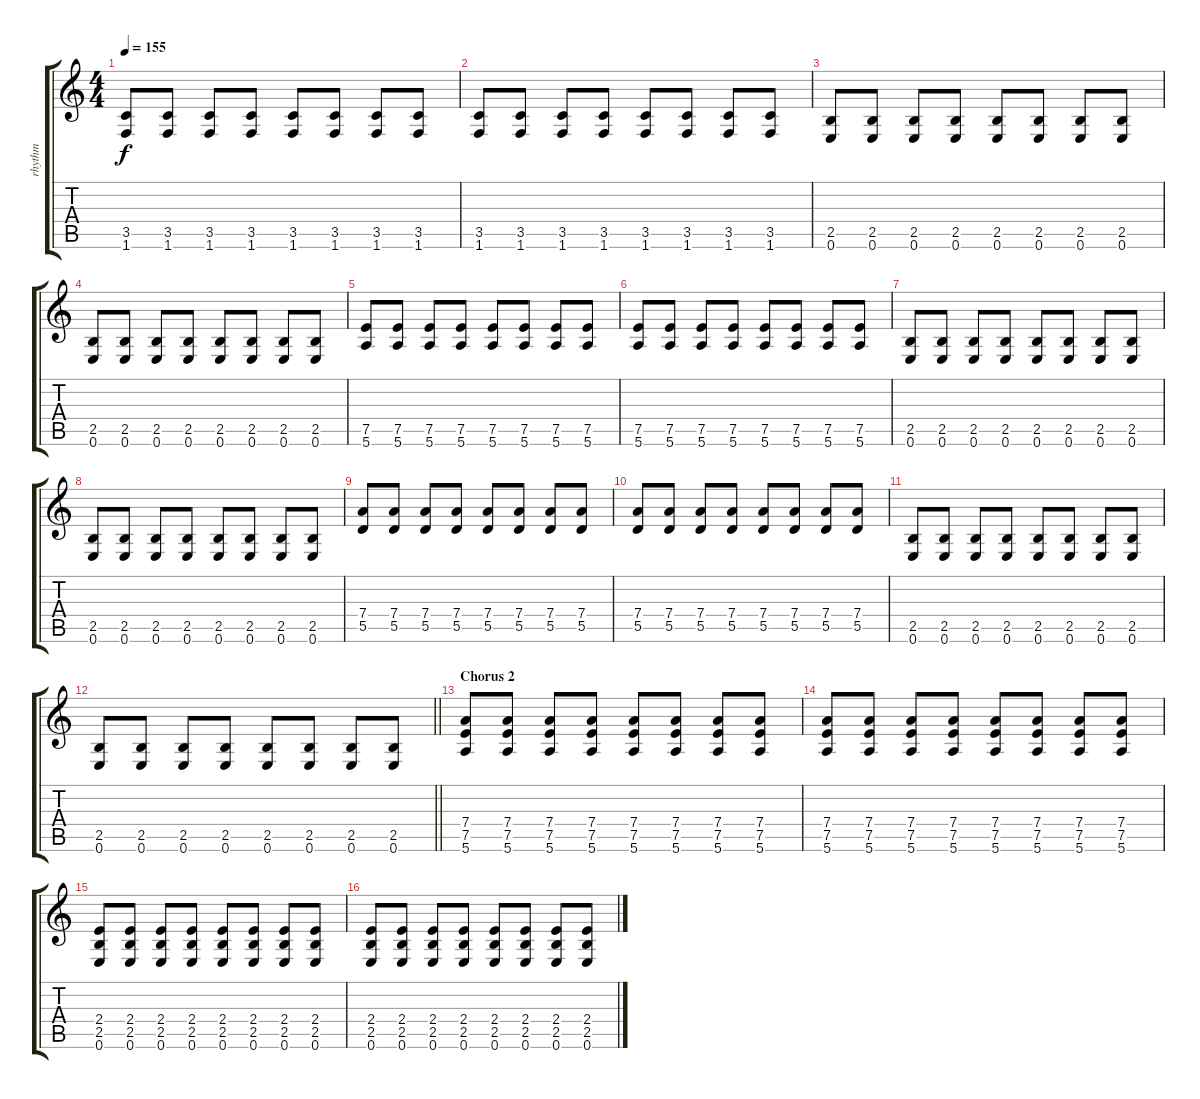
\track ("rhythm" "rhythm") {instrument distortionguitar}
\staff {score tabs}
\tuning (E4 B3 G3 D3 A2 E2) {hide}
\ts (4 4)
\tempo 155
\clef g2
\ks c
(3.5 1.6).8{dy f} (3.5 1.6).8 (3.5 1.6).8 (3.5 1.6).8 (3.5 1.6).8 (3.5 1.6).8 (3.5 1.6).8 (3.5 1.6).8 |
(3.5 1.6).8 (3.5 1.6).8 (3.5 1.6).8 (3.5 1.6).8 (3.5 1.6).8 (3.5 1.6).8 (3.5 1.6).8 (3.5 1.6).8 |
(2.5 0.6).8 (2.5 0.6).8 (2.5 0.6).8 (2.5 0.6).8 (2.5 0.6).8 (2.5 0.6).8 (2.5 0.6).8 (2.5 0.6).8 |
(2.5 0.6).8 (2.5 0.6).8 (2.5 0.6).8 (2.5 0.6).8 (2.5 0.6).8 (2.5 0.6).8 (2.5 0.6).8 (2.5 0.6).8 |
(7.5 5.6).8 (7.5 5.6).8 (7.5 5.6).8 (7.5 5.6).8 (7.5 5.6).8 (7.5 5.6).8 (7.5 5.6).8 (7.5 5.6).8 |
(7.5 5.6).8 (7.5 5.6).8 (7.5 5.6).8 (7.5 5.6).8 (7.5 5.6).8 (7.5 5.6).8 (7.5 5.6).8 (7.5 5.6).8 |
(2.5 0.6).8 (2.5 0.6).8 (2.5 0.6).8 (2.5 0.6).8 (2.5 0.6).8 (2.5 0.6).8 (2.5 0.6).8 (2.5 0.6).8 |
(2.5 0.6).8 (2.5 0.6).8 (2.5 0.6).8 (2.5 0.6).8 (2.5 0.6).8 (2.5 0.6).8 (2.5 0.6).8 (2.5 0.6).8 |
(7.4 5.5).8 (7.4 5.5).8 (7.4 5.5).8 (7.4 5.5).8 (7.4 5.5).8 (7.4 5.5).8 (7.4 5.5).8 (7.4 5.5).8 |
(7.4 5.5).8 (7.4 5.5).8 (7.4 5.5).8 (7.4 5.5).8 (7.4 5.5).8 (7.4 5.5).8 (7.4 5.5).8 (7.4 5.5).8 |
(2.5 0.6).8 (2.5 0.6).8 (2.5 0.6).8 (2.5 0.6).8 (2.5 0.6).8 (2.5 0.6).8 (2.5 0.6).8 (2.5 0.6).8 |
\barLineRight lightlight
(2.5 0.6).8 (2.5 0.6).8 (2.5 0.6).8 (2.5 0.6).8 (2.5 0.6).8 (2.5 0.6).8 (2.5 0.6).8 (2.5 0.6).8 |
\section ("" "Chorus 2")
(7.4 7.5 5.6).8 (7.4 7.5 5.6).8 (7.4 7.5 5.6).8 (7.4 7.5 5.6).8 (7.4 7.5 5.6).8 (7.4 7.5 5.6).8 (7.4 7.5 5.6).8 (7.4 7.5 5.6).8 |
(7.4 7.5 5.6).8 (7.4 7.5 5.6).8 (7.4 7.5 5.6).8 (7.4 7.5 5.6).8 (7.4 7.5 5.6).8 (7.4 7.5 5.6).8 (7.4 7.5 5.6).8 (7.4 7.5 5.6).8 |
(2.4 2.5 0.6).8 (2.4 2.5 0.6).8 (2.4 2.5 0.6).8 (2.4 2.5 0.6).8 (2.4 2.5 0.6).8 (2.4 2.5 0.6).8 (2.4 2.5 0.6).8 (2.4 2.5 0.6).8 |
(2.4 2.5 0.6).8 (2.4 2.5 0.6).8 (2.4 2.5 0.6).8 (2.4 2.5 0.6).8 (2.4 2.5 0.6).8 (2.4 2.5 0.6).8 (2.4 2.5 0.6).8 (2.4 2.5 0.6).8
